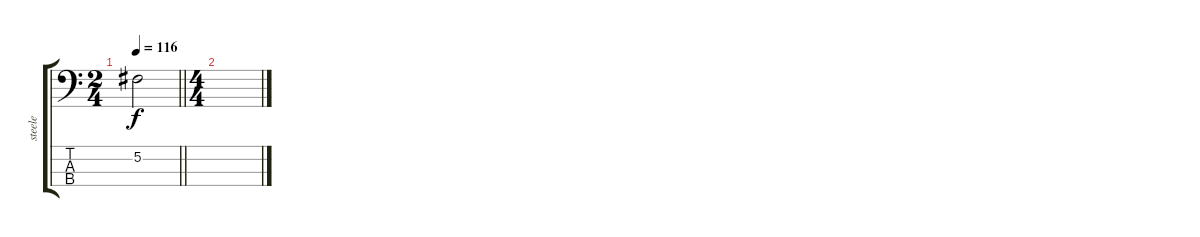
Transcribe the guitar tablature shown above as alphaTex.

\track ("steele" "steele") {instrument electricbassfinger}
\staff {score tabs}
\tuning (Gb2 Db2 Ab1 Db1) {hide}
\ts (2 4)
\tempo 116
\clef f4
\barLineRight lightlight
\ks c
5.2.2{dy f} |
\ts (4 4)
